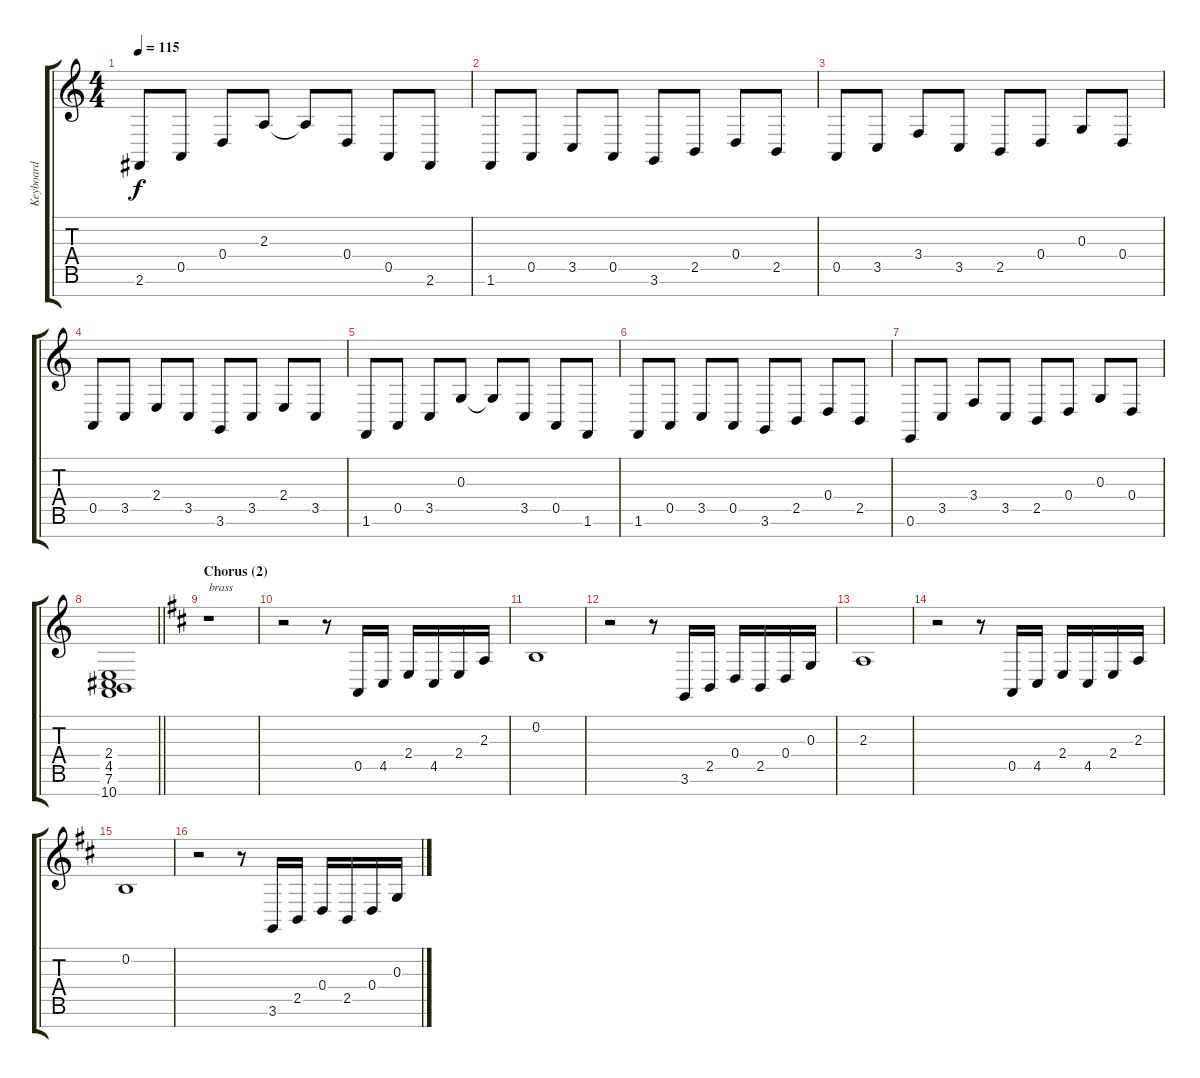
\track ("Keyboard" "Keyboard") {instrument stringensemble1}
\staff {score tabs}
\tuning (E4 B3 G3 D3 A2 E2 B1) {hide}
\ts (4 4)
\tempo 115
\clef g2
\ks c
2.6.8{dy f} 0.5.8 0.4.8 2.3.8 2.3{t}.8 0.4.8 0.5.8 2.6.8 |
1.6.8 0.5.8 3.5.8 0.5.8 3.6.8 2.5.8 0.4.8 2.5.8 |
0.5.8 3.5.8 3.4.8 3.5.8 2.5.8 0.4.8 0.3.8 0.4.8 |
0.5.8 3.5.8 2.4.8 3.5.8 3.6.8 3.5.8 2.4.8 3.5.8 |
1.6.8 0.5.8 3.5.8 0.3.8 0.3{t}.8 3.5.8 0.5.8 1.6.8 |
1.6.8 0.5.8 3.5.8 0.5.8 3.6.8 2.5.8 0.4.8 2.5.8 |
0.6.8 3.5.8 3.4.8 3.5.8 2.5.8 0.4.8 0.3.8 0.4.8 |
\barLineRight lightlight
(2.4 4.5 7.6 10.7).1 |
\section ("" "Chorus (2)")
\ks d
r.1{txt "brass" instrument brasssection} |
r.2 r.8 0.5.16 4.5.16 2.4.16 4.5.16 2.4.16 2.3.16 |
0.2.1 |
r.2 r.8 3.6.16 2.5.16 0.4.16 2.5.16 0.4.16 0.3.16 |
2.3.1 |
r.2 r.8 0.5.16 4.5.16 2.4.16 4.5.16 2.4.16 2.3.16 |
0.2.1 |
r.2 r.8 3.6.16 2.5.16 0.4.16 2.5.16 0.4.16 0.3.16
